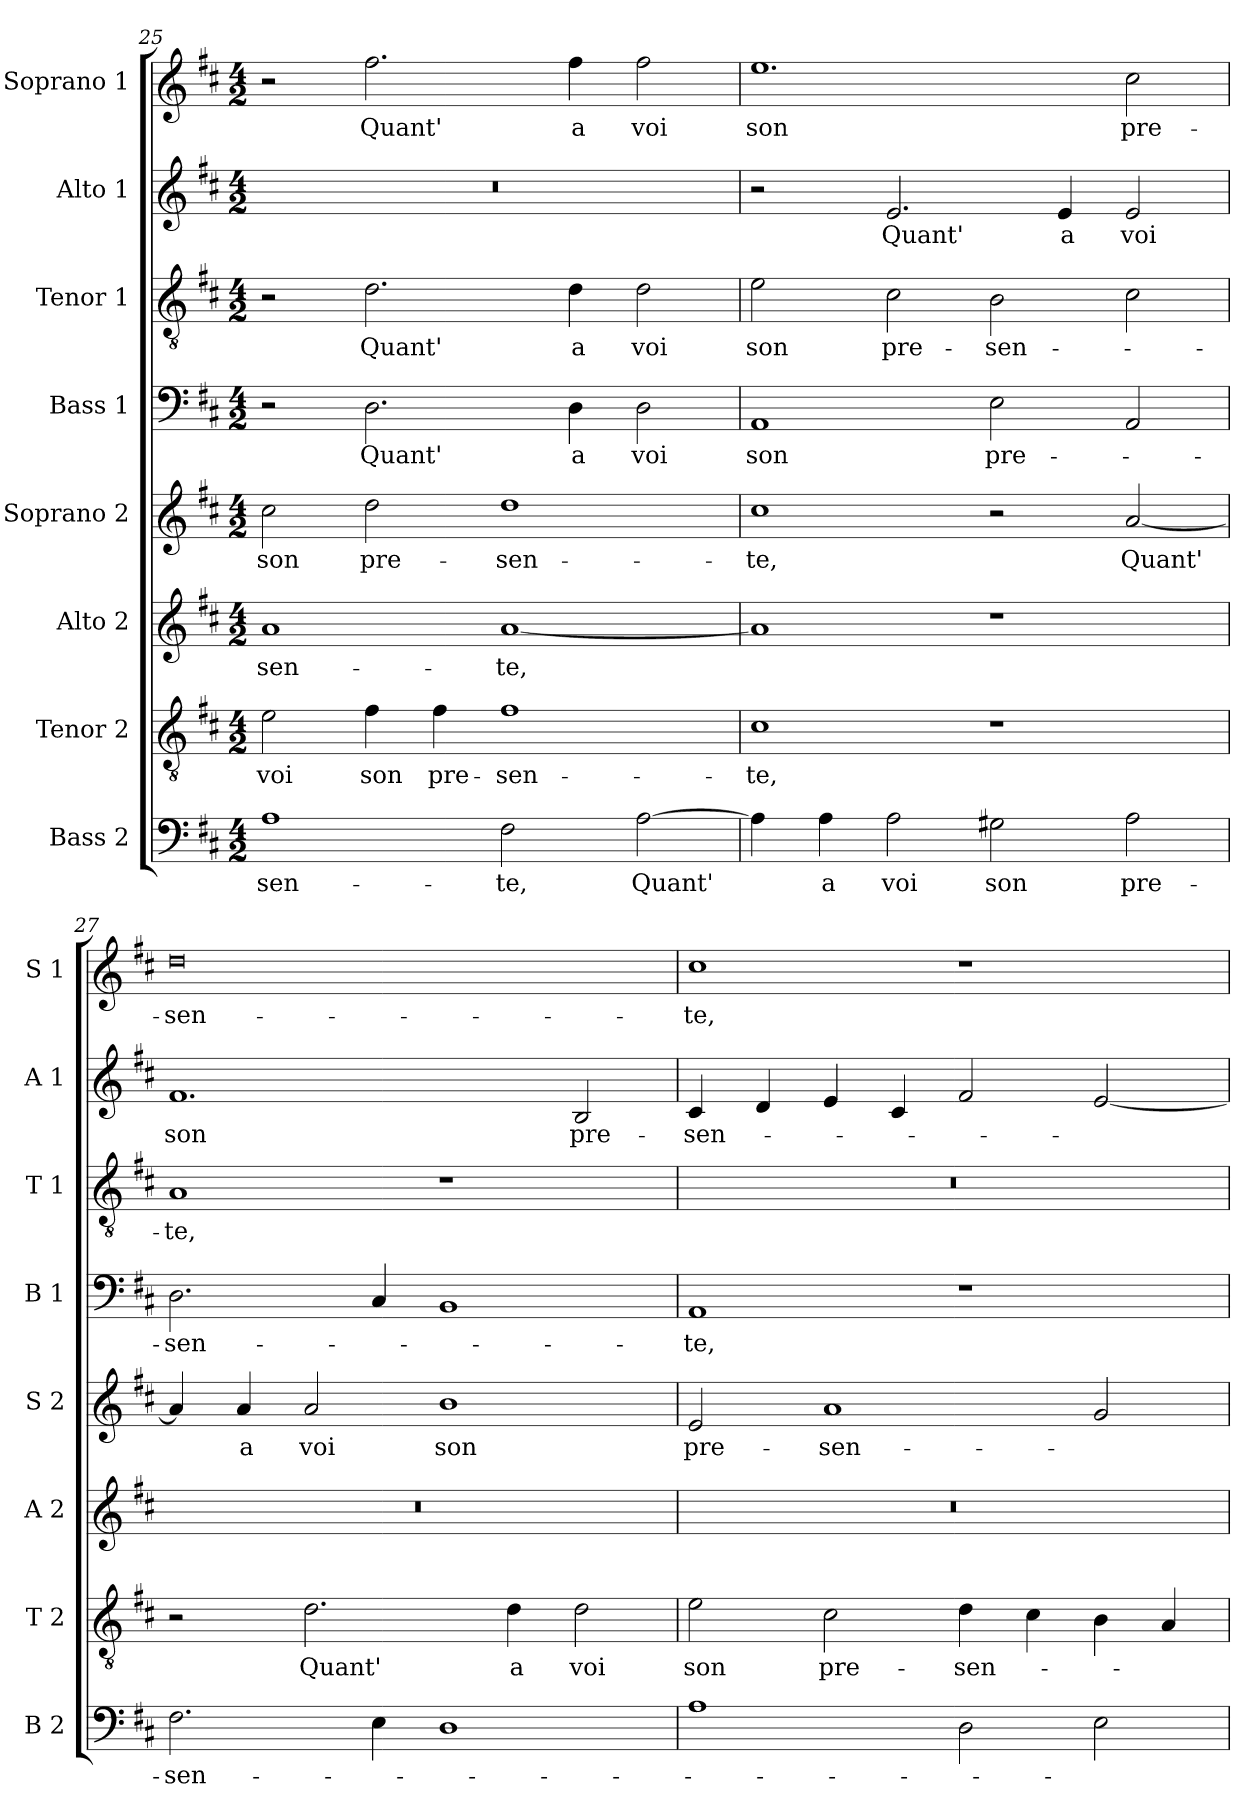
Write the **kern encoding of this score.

**kern	**text	**kern	**text	**kern	**text	**kern	**text	**kern	**text	**kern	**text	**kern	**text	**kern	**text
*part8	*part8	*part7	*part7	*part6	*part6	*part5	*part5	*part4	*part4	*part3	*part3	*part2	*part2	*part1	*part1
*staff8	*staff8	*staff7	*staff7	*staff6	*staff6	*staff5	*staff5	*staff4	*staff4	*staff3	*staff3	*staff2	*staff2	*staff1	*staff1
*I"Bass 2	*	*I"Tenor 2	*	*I"Alto 2	*	*I"Soprano 2	*	*I"Bass 1	*	*I"Tenor 1	*	*I"Alto 1	*	*I"Soprano 1	*
*I'B 2	*	*I'T 2	*	*I'A 2	*	*I'S 2	*	*I'B 1	*	*I'T 1	*	*I'A 1	*	*I'S 1	*
*clefF4	*	*clefGv2	*	*clefG2	*	*clefG2	*	*clefF4	*	*clefGv2	*	*clefG2	*	*clefG2	*
*k[f#c#]	*	*k[f#c#]	*	*k[f#c#]	*	*k[f#c#]	*	*k[f#c#]	*	*k[f#c#]	*	*k[f#c#]	*	*k[f#c#]	*
*D:	*	*D:	*	*D:	*	*D:	*	*D:	*	*D:	*	*D:	*	*D:	*
*M4/2	*	*M4/2	*	*M4/2	*	*M4/2	*	*M4/2	*	*M4/2	*	*M4/2	*	*M4/2	*
=25	=25	=25	=25	=25	=25	=25	=25	=25	=25	=25	=25	=25	=25	=25	=25
!	!LO:LY:b	!	!LO:LY:b	!	!LO:LY:b	!	!LO:LY:b	!	!	!	!	!	!	!	!
1A	-sen-	2e\	voi	1a	-sen-	2cc#\	son	2r	.	2r	.	0r	.	2r	.
!	!	!	!LO:LY:b	!	!	!	!LO:LY:b	!	!LO:LY:b	!	!LO:LY:b	!	!	!	!LO:LY:b
.	.	4f#\	son	.	.	2dd\	pre-	2.D\	Quant'	2.d\	Quant'	.	.	2.ff#\	Quant'
!	!	!	!LO:LY:b	!	!	!	!	!	!	!	!	!	!	!	!
.	.	4f#\	pre-	.	.	.	.	.	.	.	.	.	.	.	.
!	!LO:LY:b	!	!LO:LY:b	!	!LO:LY:b	!	!LO:LY:b	!	!	!	!	!	!	!	!
2F#\	-te,	1f#	-sen-	[1a	-te,	1dd	-sen-	.	.	.	.	.	.	.	.
!	!	!	!	!	!	!	!	!	!LO:LY:b	!	!LO:LY:b	!	!	!	!LO:LY:b
.	.	.	.	.	.	.	.	4D\	a	4d\	a	.	.	4ff#\	a
!	!LO:LY:b	!	!	!	!	!	!	!	!LO:LY:b	!	!LO:LY:b	!	!	!	!LO:LY:b
[2A\	Quant'	.	.	.	.	.	.	2D\	voi	2d\	voi	.	.	2ff#\	voi
!!LO:PB:g=z
=26	=26	=26	=26	=26	=26	=26	=26	=26	=26	=26	=26	=26	=26	=26	=26
!	!	!	!LO:LY:b	!	!	!	!LO:LY:b	!	!LO:LY:b	!	!LO:LY:b	!	!	!	!LO:LY:b
4A\]	.	1c#	-te,	1a]	.	1cc#	-te,	1AA	son	2e\	son	2r	.	1.ee	son
!	!LO:LY:b	!	!	!	!	!	!	!	!	!	!	!	!	!	!
4A\	a	.	.	.	.	.	.	.	.	.	.	.	.	.	.
!	!LO:LY:b	!	!	!	!	!	!	!	!	!	!LO:LY:b	!	!LO:LY:b	!	!
2A\	voi	.	.	.	.	.	.	.	.	2c#\	pre-	2.e/	Quant'	.	.
!	!LO:LY:b	!	!	!	!	!	!	!	!LO:LY:b	!	!LO:LY:b	!	!	!	!
2G#X\	son	1r	.	1r	.	2r	.	2E\	pre-	2B\	-sen-	.	.	.	.
!	!	!	!	!	!	!	!	!	!	!	!	!	!LO:LY:b	!	!
.	.	.	.	.	.	.	.	.	.	.	.	4e/	a	.	.
!	!LO:LY:b	!	!	!	!	!	!LO:LY:b	!	!	!	!	!	!LO:LY:b	!	!LO:LY:b
2A\	pre-	.	.	.	.	[2a/	Quant'	2AA/	.	2c#\	.	2e/	voi	2cc#\	pre-
=27	=27	=27	=27	=27	=27	=27	=27	=27	=27	=27	=27	=27	=27	=27	=27
!	!LO:LY:b	!	!	!	!	!	!	!	!LO:LY:b	!	!LO:LY:b	!	!LO:LY:b	!	!LO:LY:b
2.F#\	-sen-	2r	.	0r	.	4a/]	.	2.D\	-sen-	1A	-te,	1.f#	son	0dd	-sen-
!	!	!	!	!	!	!	!LO:LY:b	!	!	!	!	!	!	!	!
.	.	.	.	.	.	4a/	a	.	.	.	.	.	.	.	.
!	!	!	!LO:LY:b	!	!	!	!LO:LY:b	!	!	!	!	!	!	!	!
.	.	2.d\	Quant'	.	.	2a/	voi	.	.	.	.	.	.	.	.
4E\	.	.	.	.	.	.	.	4C#/	.	.	.	.	.	.	.
!	!	!	!	!	!	!	!LO:LY:b	!	!	!	!	!	!	!	!
1D	.	.	.	.	.	1b	son	1BB	.	1r	.	.	.	.	.
!	!	!	!LO:LY:b	!	!	!	!	!	!	!	!	!	!	!	!
.	.	4d\	a	.	.	.	.	.	.	.	.	.	.	.	.
!	!	!	!LO:LY:b	!	!	!	!	!	!	!	!	!	!LO:LY:b	!	!
.	.	2d\	voi	.	.	.	.	.	.	.	.	2B/	pre-	.	.
=28	=28	=28	=28	=28	=28	=28	=28	=28	=28	=28	=28	=28	=28	=28	=28
!	!	!	!LO:LY:b	!	!	!	!LO:LY:b	!	!LO:LY:b	!	!	!	!LO:LY:b	!	!LO:LY:b
1A	.	2e\	son	0r	.	2e/	pre-	1AA	-te,	0r	.	4c#/	-sen-	1cc#	-te,
.	.	.	.	.	.	.	.	.	.	.	.	4d/	.	.	.
!	!	!	!LO:LY:b	!	!	!	!LO:LY:b	!	!	!	!	!	!	!	!
.	.	2c#\	pre-	.	.	1a	-sen-	.	.	.	.	4e/	.	.	.
.	.	.	.	.	.	.	.	.	.	.	.	4c#/	.	.	.
!	!	!	!LO:LY:b	!	!	!	!	!	!	!	!	!	!	!	!
2D\	.	4d\	-sen-	.	.	.	.	1r	.	.	.	2f#/	.	1r	.
.	.	4c#\	.	.	.	.	.	.	.	.	.	.	.	.	.
2E\	.	4B\	.	.	.	2g/	.	.	.	.	.	[2e/	.	.	.
.	.	4A/	.	.	.	.	.	.	.	.	.	.	.	.	.
=	=	=	=	=	=	=	=	=	=	=	=	=	=	=	=
*-	*-	*-	*-	*-	*-	*-	*-	*-	*-	*-	*-	*-	*-	*-	*-
